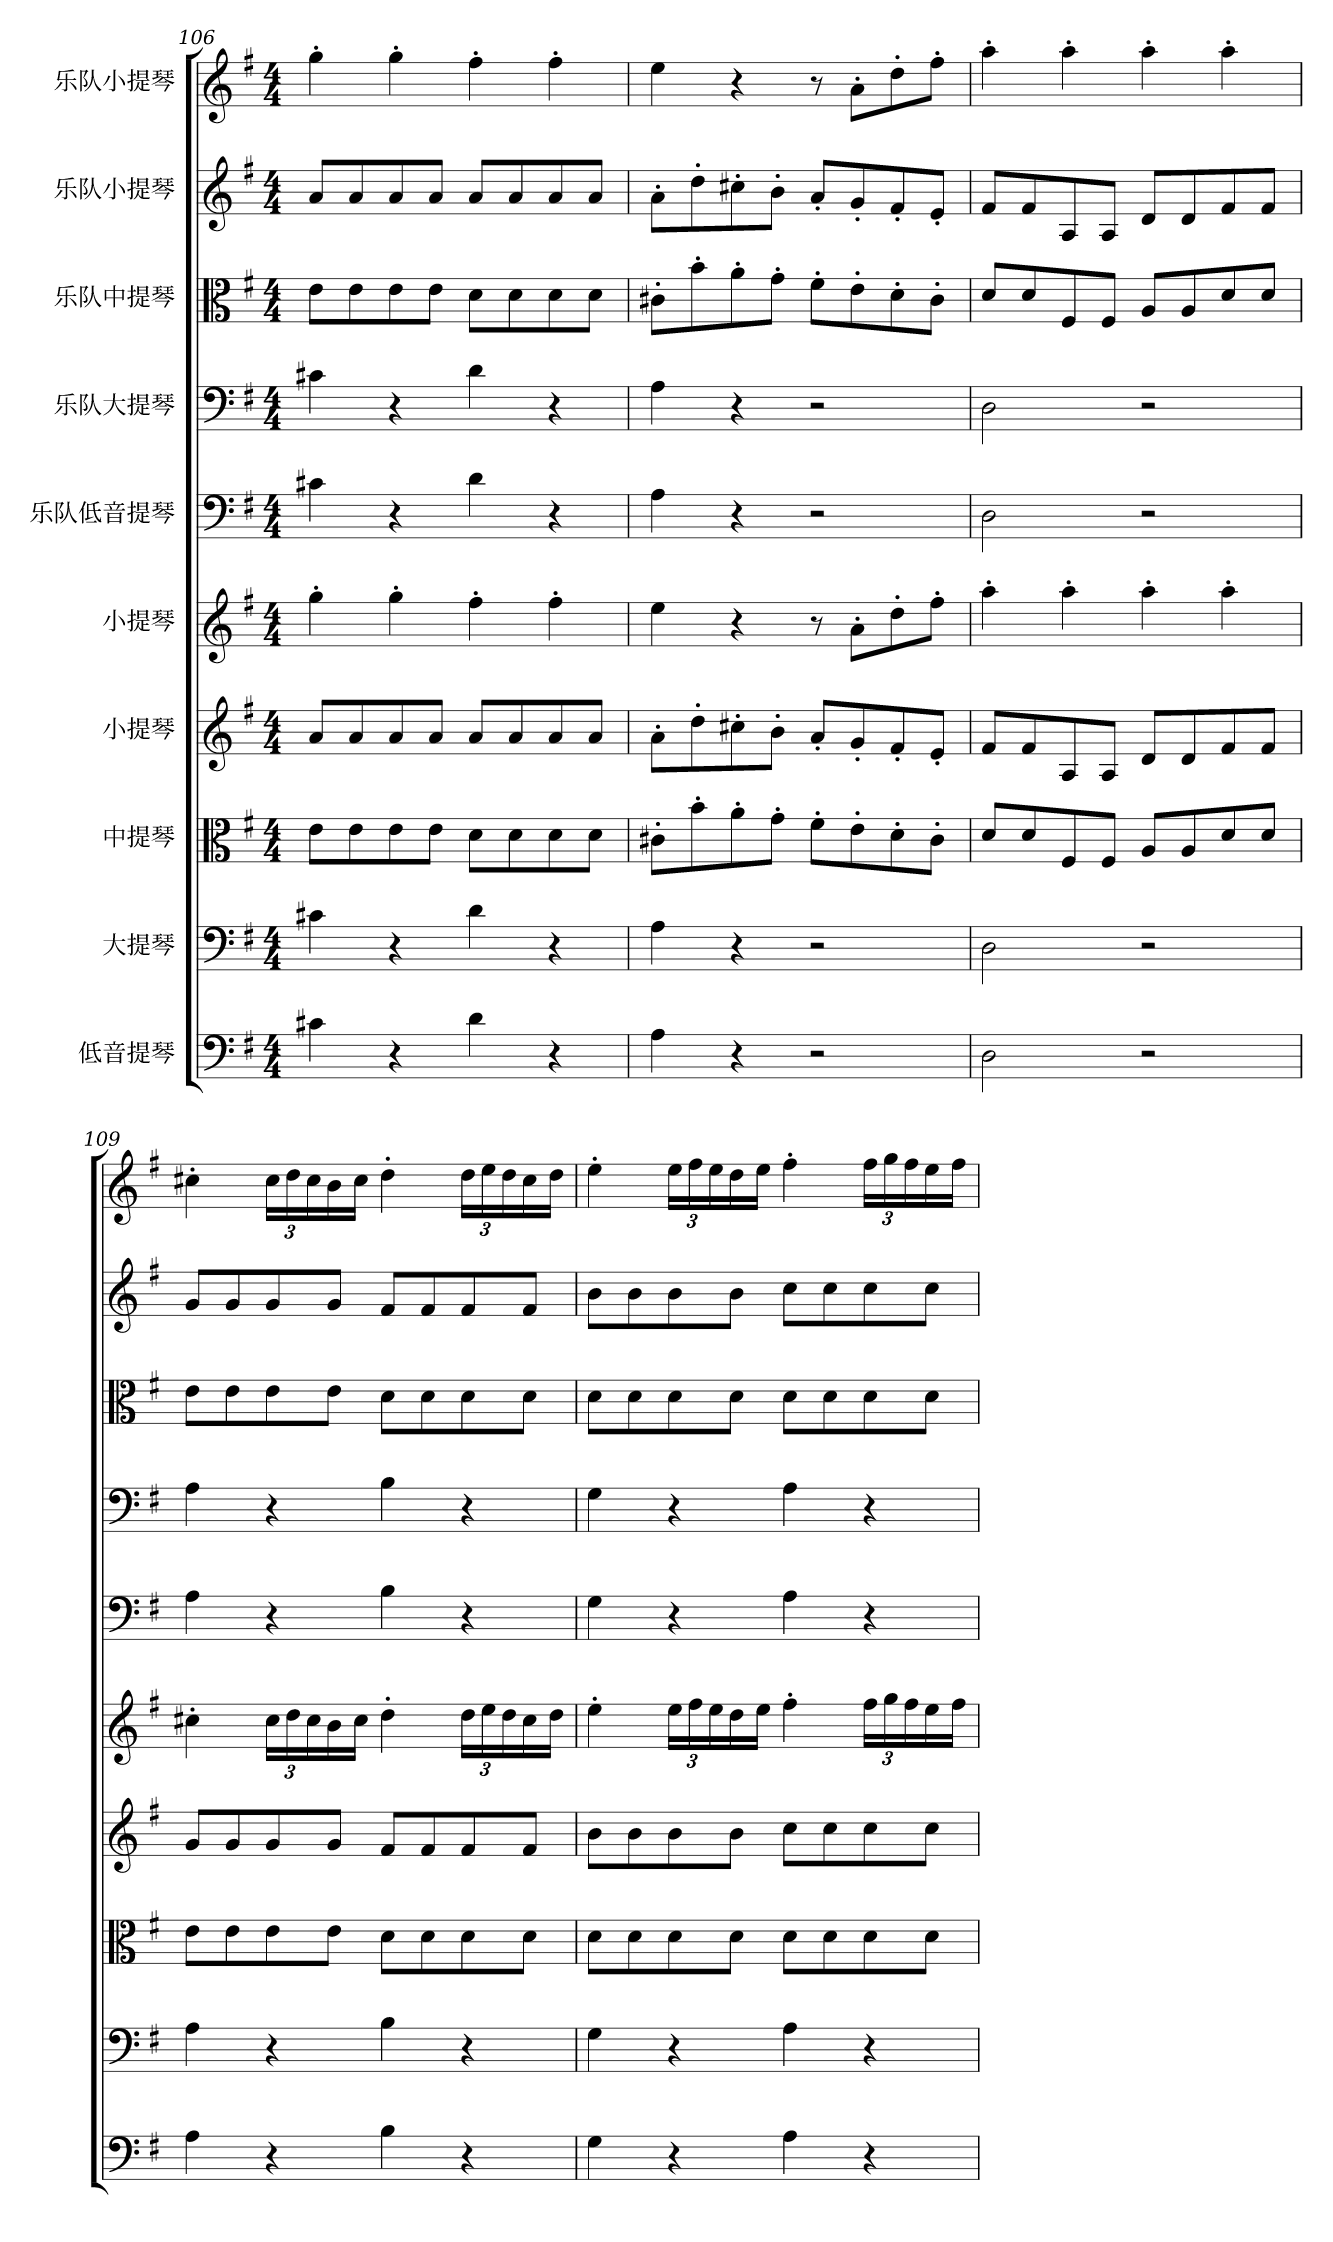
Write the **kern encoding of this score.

**kern	**kern	**kern	**kern	**kern	**kern	**kern	**kern	**kern	**kern
*part10	*part9	*part8	*part7	*part6	*part5	*part4	*part3	*part2	*part1
*staff10	*staff9	*staff8	*staff7	*staff6	*staff5	*staff4	*staff3	*staff2	*staff1
*I"低音提琴	*I"大提琴	*I"中提琴	*I"小提琴	*I"小提琴	*I"乐队低音提琴	*I"乐队大提琴	*I"乐队中提琴	*I"乐队小提琴	*I"乐队小提琴
*clefF4	*clefF4	*clefC3	*clefG2	*clefG2	*clefF4	*clefF4	*clefC3	*clefG2	*clefG2
*ITrd7c12	*	*	*	*	*ITrd7c12	*	*	*	*
*k[f#]	*k[f#]	*k[f#]	*k[f#]	*k[f#]	*k[f#]	*k[f#]	*k[f#]	*k[f#]	*k[f#]
*M4/4	*M4/4	*M4/4	*M4/4	*M4/4	*M4/4	*M4/4	*M4/4	*M4/4	*M4/4
=106	=106	=106	=106	=106	=106	=106	=106	=106	=106
4C#X\	4c#X\	8e\L	8a/L	4gg'\	4C#X\	4c#X\	8e\L	8a/L	4gg'\
.	.	8e\	8a/	.	.	.	8e\	8a/	.
4r	4r	8e\	8a/	4gg'\	4r	4r	8e\	8a/	4gg'\
.	.	8e\J	8a/J	.	.	.	8e\J	8a/J	.
4D\	4d\	8d\L	8a/L	4ff#'\	4D\	4d\	8d\L	8a/L	4ff#'\
.	.	8d\	8a/	.	.	.	8d\	8a/	.
4r	4r	8d\	8a/	4ff#'\	4r	4r	8d\	8a/	4ff#'\
.	.	8d\J	8a/J	.	.	.	8d\J	8a/J	.
!!LO:PB:g=z
=107	=107	=107	=107	=107	=107	=107	=107	=107	=107
4AA\	4A\	8c#X'\L	8a'\L	4ee\	4AA\	4A\	8c#X'\L	8a'\L	4ee\
.	.	8b'\	8dd'\	.	.	.	8b'\	8dd'\	.
4r	4r	8a'\	8cc#X'\	4r	4r	4r	8a'\	8cc#X'\	4r
.	.	8g'\J	8b'\J	.	.	.	8g'\J	8b'\J	.
2r	2r	8f#'\L	8a'/L	8r	2r	2r	8f#'\L	8a'/L	8r
.	.	8e'\	8g'/	8a'\L	.	.	8e'\	8g'/	8a'\L
.	.	8d'\	8f#'/	8dd'\	.	.	8d'\	8f#'/	8dd'\
.	.	8c#'\J	8e'/J	8ff#'\J	.	.	8c#'\J	8e'/J	8ff#'\J
=108	=108	=108	=108	=108	=108	=108	=108	=108	=108
2DD\	2D\	8d/L	8f#/L	4aa'\	2DD\	2D\	8d/L	8f#/L	4aa'\
.	.	8d/	8f#/	.	.	.	8d/	8f#/	.
.	.	8F#/	8A/	4aa'\	.	.	8F#/	8A/	4aa'\
.	.	8F#/J	8A/J	.	.	.	8F#/J	8A/J	.
2r	2r	8A/L	8d/L	4aa'\	2r	2r	8A/L	8d/L	4aa'\
.	.	8A/	8d/	.	.	.	8A/	8d/	.
.	.	8d/	8f#/	4aa'\	.	.	8d/	8f#/	4aa'\
.	.	8d/J	8f#/J	.	.	.	8d/J	8f#/J	.
=109	=109	=109	=109	=109	=109	=109	=109	=109	=109
4AA\	4A\	8e\L	8g/L	4cc#X'\	4AA\	4A\	8e\L	8g/L	4cc#X'\
.	.	8e\	8g/	.	.	.	8e\	8g/	.
*	*	*	*	*Xbrackettup	*	*	*	*	*Xbrackettup
4r	4r	8e\	8g/	24cc#\LL	4r	4r	8e\	8g/	24cc#\LL
.	.	.	.	24dd\	.	.	.	.	24dd\
.	.	.	.	24cc#\	.	.	.	.	24cc#\
.	.	8e\J	8g/J	16b\	.	.	8e\J	8g/J	16b\
.	.	.	.	16cc#\JJ	.	.	.	.	16cc#\JJ
4BB\	4B\	8d\L	8f#/L	4dd'\	4BB\	4B\	8d\L	8f#/L	4dd'\
.	.	8d\	8f#/	.	.	.	8d\	8f#/	.
4r	4r	8d\	8f#/	24dd\LL	4r	4r	8d\	8f#/	24dd\LL
.	.	.	.	24ee\	.	.	.	.	24ee\
.	.	.	.	24dd\	.	.	.	.	24dd\
.	.	8d\J	8f#/J	16cc#\	.	.	8d\J	8f#/J	16cc#\
.	.	.	.	16dd\JJ	.	.	.	.	16dd\JJ
!!LO:PB:g=z
=110	=110	=110	=110	=110	=110	=110	=110	=110	=110
4GG\	4G\	8d\L	8b\L	4ee'\	4GG\	4G\	8d\L	8b\L	4ee'\
.	.	8d\	8b\	.	.	.	8d\	8b\	.
4r	4r	8d\	8b\	24ee\LL	4r	4r	8d\	8b\	24ee\LL
.	.	.	.	24ff#\	.	.	.	.	24ff#\
.	.	.	.	24ee\	.	.	.	.	24ee\
.	.	8d\J	8b\J	16dd\	.	.	8d\J	8b\J	16dd\
.	.	.	.	16ee\JJ	.	.	.	.	16ee\JJ
4AA\	4A\	8d\L	8cc\L	4ff#'\	4AA\	4A\	8d\L	8cc\L	4ff#'\
.	.	8d\	8cc\	.	.	.	8d\	8cc\	.
4r	4r	8d\	8cc\	24ff#\LL	4r	4r	8d\	8cc\	24ff#\LL
.	.	.	.	24gg\	.	.	.	.	24gg\
.	.	.	.	24ff#\	.	.	.	.	24ff#\
.	.	8d\J	8cc\J	16ee\	.	.	8d\J	8cc\J	16ee\
.	.	.	.	16ff#\JJ	.	.	.	.	16ff#\JJ
=	=	=	=	=	=	=	=	=	=
*-	*-	*-	*-	*-	*-	*-	*-	*-	*-
